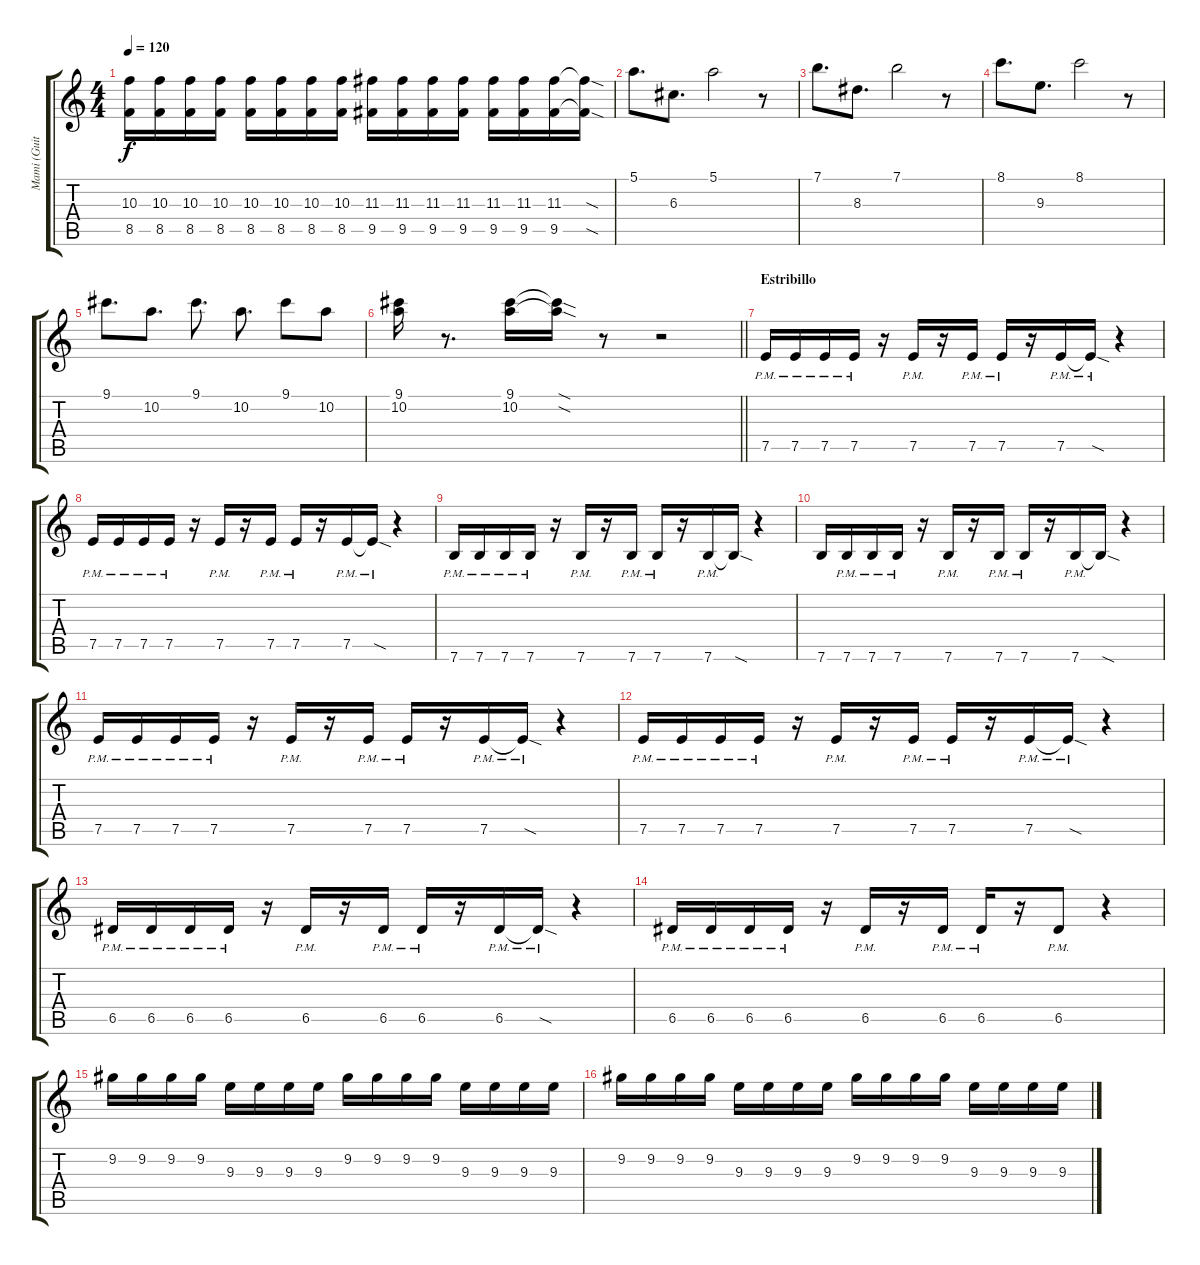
\track ("Mami (Guitar)" "Mami (Guit") {instrument distortionguitar}
\staff {score tabs}
\tuning (E4 B3 G3 D3 A2 E2) {hide}
\ts (4 4)
\tempo 120
\clef g2
\ks c
(10.3 8.5).16{dy f} (10.3 8.5).16 (10.3 8.5).16 (10.3 8.5).16 (10.3 8.5).16 (10.3 8.5).16 (10.3 8.5).16 (10.3 8.5).16 (11.3 9.5).16 (11.3 9.5).16 (11.3 9.5).16 (11.3 9.5).16 (11.3 9.5).16 (11.3 9.5).16 (11.3 9.5).16 (11.3{sod t} 9.5{sod t}).16 |
5.1.8{d} 6.3.8{d} 5.1.2 r.8 |
7.1.8{d} 8.3.8{d} 7.1.2 r.8 |
8.1.8{d} 9.3.8{d} 8.1.2 r.8 |
9.1.8{d} 10.2.8{d} 9.1.8{d} 10.2.8{d} 9.1.8 10.2.8 |
\barLineRight lightlight
(9.1 10.2).16 r.8{d} (9.1 10.2).16 (9.1{sod t} 10.2{sod t}).16 r.8 r.2 |
\section ("" "Estribillo")
7.5{pm}.16{volume 13} 7.5{pm}.16 7.5{pm}.16 7.5{pm}.16 r.16 7.5{pm}.16 r.16 7.5{pm}.16 7.5{pm}.16 r.16 7.5{pm}.16 7.5{sod pm t}.16{volume 6} r.4 |
7.5{pm}.16{volume 13} 7.5{pm}.16 7.5{pm}.16 7.5{pm}.16 r.16 7.5{pm}.16 r.16 7.5{pm}.16 7.5{pm}.16 r.16 7.5{pm}.16 7.5{sod pm t}.16{volume 6} r.4 |
7.6{pm}.16{volume 13} 7.6{pm}.16 7.6{pm}.16 7.6{pm}.16 r.16 7.6{pm}.16 r.16 7.6{pm}.16 7.6{pm}.16 r.16 7.6{pm}.16 7.6{sod t}.16{volume 6} r.4 |
7.6.16{volume 13} 7.6{pm}.16 7.6{pm}.16 7.6{pm}.16 r.16 7.6{pm}.16 r.16 7.6{pm}.16 7.6{pm}.16 r.16 7.6{pm}.16 7.6{sod t}.16{volume 6} r.4 |
7.5{pm}.16{volume 13} 7.5{pm}.16 7.5{pm}.16 7.5{pm}.16 r.16 7.5{pm}.16 r.16 7.5{pm}.16 7.5{pm}.16 r.16 7.5{pm}.16 7.5{sod pm t}.16{volume 6} r.4 |
7.5{pm}.16{volume 13} 7.5{pm}.16 7.5{pm}.16 7.5{pm}.16 r.16 7.5{pm}.16 r.16 7.5{pm}.16 7.5{pm}.16 r.16 7.5{pm}.16 7.5{sod pm t}.16{volume 6} r.4 |
6.5{pm}.16{volume 13} 6.5{pm}.16 6.5{pm}.16 6.5{pm}.16 r.16 6.5{pm}.16 r.16 6.5{pm}.16 6.5{pm}.16 r.16 6.5{pm}.16 6.5{sod pm t}.16{volume 6} r.4 |
6.5{pm}.16{volume 13} 6.5{pm}.16 6.5{pm}.16 6.5{pm}.16 r.16 6.5{pm}.16 r.16 6.5{pm}.16 6.5{pm}.16 r.16 6.5{pm}.8 r.4 |
9.2.16 9.2.16 9.2.16 9.2.16 9.3.16 9.3.16 9.3.16 9.3.16 9.2.16 9.2.16 9.2.16 9.2.16 9.3.16 9.3.16 9.3.16 9.3.16 |
9.2.16 9.2.16 9.2.16 9.2.16 9.3.16 9.3.16 9.3.16 9.3.16 9.2.16 9.2.16 9.2.16 9.2.16 9.3.16 9.3.16 9.3.16 9.3.16
